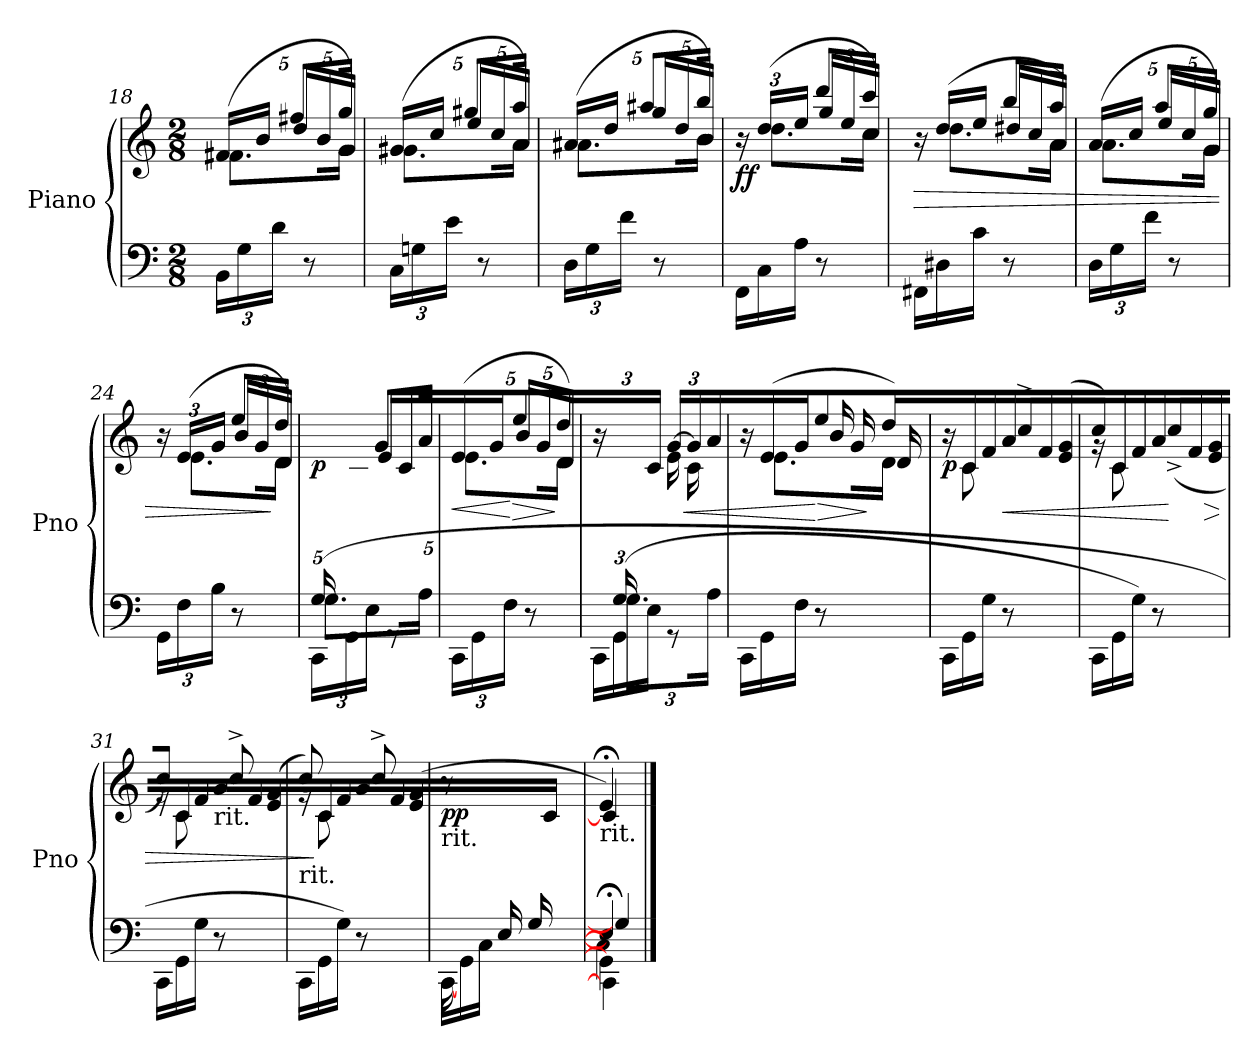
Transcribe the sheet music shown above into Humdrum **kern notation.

**kern	**kern	**dynam
*part1	*part1	*part1
*staff2	*staff1	*staff1/2
*I"Piano	*	*
*I'Pno	*	*
*clefF4	*clefG2	*
*k[]	*k[]	*
*C:	*C:	*
*M2/8	*M2/8	*
=18	=18	=18
*	*^	*
*	*	*^	*
*Xbrackettup	*Xbrackettup	*	*Xtuplet	*
24BB\LL	(20f#/LL	10ryy	10.f#X\L	.
24G\	.	.	.	.
.	20b/JJ	.	.	.
24d\JJ	.	.	.	.
.	10ff#X/L	20dd/LL	.	.
8r	.	.	.	.
.	.	20b/	20ryy	.
.	20gg/Jk)	20g/JJ	20g\Jk	.
=19	=19	=19	=19	=19
*	*tuplet	*	*Xtuplet	*
24C\LL	(20g#/LL	10ryy	10.g#X\L	.
24Gn\	.	.	.	.
.	20cc/JJ	.	.	.
24e\JJ	.	.	.	.
.	10gg#X/L	20ee/LL	.	.
8r	.	.	.	.
.	.	20cc/	20ryy	.
.	20aa/Jk)	20a/JJ	20a\Jk	.
=20	=20	=20	=20	=20
*	*tuplet	*	*Xtuplet	*
24D\LL	(20a#/LL	10ryy	10.a#X\L	.
24G\	.	.	.	.
.	20dd/JJ	.	.	.
24f\JJ	.	.	.	.
.	10aa#X/L	20gg/LL	.	.
8r	.	.	.	.
.	.	20dd/	20ryy	.
.	20bb/Jk)	20b/JJ	20b\Jk	.
=21	=21	=21	=21	=21
*Xtuplet	*tuplet	*	*	*
!	!	!	!	!LO:DY:b
24FF\LL	24r	8ryy	24ryy	ff
*	*	*	*Xtuplet	*
24C\	(24dd/LL	.	12.dd\L	.
24A\JJ	24ee/JJ	.	.	.
*	*tuplet	*Xtuplet	*	*
8r	12ddd/L	24gg/LL	.	.
.	.	24ee/	24ryy	.
.	24ccc/Jk)	24cc/JJ	24cc\Jk	.
=22	=22	=22	=22	=22
!	!	!	!	!LO:HP:b
24FF#X\LL	24r	8ryy	24ryy	>
24D#X\	(24dd/LL	.	12.dd\L	.
24c\JJ	24ee/JJ	.	.	.
8r	12bb/L	24dd#X/LL	.	.
.	.	24cc/	24ryy	.
.	24aa/Jk)	24a/JJ	24a\Jk	.
!!LO:PB:g=z	!!	!!
=23	=23	=23	=23	=23
*tuplet	*tuplet	*	*Xtuplet	*
24D\LL	(20a/LL	10ryy	10.a\L	.
24G\	.	.	.	.
.	20cc/JJ	.	.	.
24f\JJ	.	.	.	.
.	10aa/L	20ee/LL	.	.
8r	.	.	.	.
.	.	20cc/	20ryy	.
.	20gg/Jk)	20g/JJ	20g\Jk	.
=24	=24	=24	=24	=24
*	*tuplet	*	*	*
24GG\LL	24r	8ryy	24ryy	.
*	*	*	*Xtuplet	*
24F\	(24e/LL	.	12.e\L	.
24B\JJ	24g/JJ	.	.	.
*	*tuplet	*Xtuplet	*	*
8r	12ee/L	24b/LL	.	.
.	.	24g/	24ryy	.
.	24dd/Jk)	24d/JJ	24d\Jk	]
*	*v	*v	*v	*
=25	=25	=25
*^	*	*
*	*^	*	*
*	*	*^	*	*
*	*	*Xtuplet	*tuplet	*	*
*	*	*	*	*^	*
*	*	*	*	*	*^	*
!	!	!	!	!	!	!	!LO:DY:b
*	*	*	*	*	*v	*v	*
(20G/LL	5ryy	10.G\L	24CC\LL	20ryy	10ryy	p
.	.	.	24GG\	.	.	.
5ryy	.	.	.	20c/JJ	.	.
.	.	.	24E\JJ	.	.	.
.	.	.	.	10g/L	20e\LL	.
.	.	.	8rGG	.	.	.
.	.	20ryy	.	.	20c\	.
.	20A/JJ	20A\Jk	.	20a/Jk)	20ryy	.
*v	*v	*v	*v	*	*	*
*	*v	*v	*
=26	=26	=26
*	*tuplet	*
*^	*^	*
*	*^	*	*	*
!	!	!	!	!	!LO:HP:b
*v	*v	*v	*	*^	*
*	*	*	*Xtuplet	*
24CC\LL	(20e/LL	10ryy	10.e\L	<
24GG\	.	.	.	.
.	20g/JJ	.	.	.
24F\JJ	.	.	.	.
!	!	!	!	!LO:HP:n=1:b
.	10ee/L	20b/LL	.	[ >
8r	.	.	.	.
.	.	20g/	20ryy	.
.	20dd/Jk)	20d/JJ	20d\Jk	]
*	*v	*v	*v	*
=27	=27	=27
*^	*	*
*	*^	*	*
*	*	*^	*	*
*	*	*	*Xtuplet	*tuplet	*
*	*	*	*	*^	*
24ryy	24%5ryy	24ryy	24CC\LL	24r	8ryy	.
(24G/LL	.	12.G\L	24GG\	24ryy	.	.
6ryy	.	.	24E\JJ	24c/JJ	.	.
*	*	*	*	*	*Xtuplet	*
.	.	.	8rGG	[24g/L	24e\LL	.
!	!	!	!	!	!	!LO:HP:b
.	.	24ryy	.	24g/L]	24c\	<
.	24A/JJ	24A\Jk	.	24a/Jk)	24ryy	.
*v	*v	*v	*v	*	*	*
=28	=28	=28	=28
*	*	*^	*
24CC\LL	24r	8ryy	24ryy	.
24GG\	(24e/LL	.	12.e\L	.
24F\JJ	24g/JJ	.	.	.
!	!	!	!	!LO:HP:n=1:b
8r	12ee/L	24b/LL	.	[ >
.	.	24g/	24ryy	.
.	24dd/Jk)	24d/JJ	24d\Jk	]
!!LO:LB:g=z	!!	!!
=29	=29	=29	=29	=29
!	!	!	!	!LO:DY:b
24CC\LL	24r	24ryy	8ryy	p
24GG\	24c/LL	(12c\	.	.
24G\JJ	24f/JJ	.	.	.
!	!	!	!	!LO:HP:b
8r	24a\LL	8ryy	8cc^/L	<
.	24f\	.	.	.
.	(24e\ 24g\JJ	.	.	.
=30	=30	=30	=30	=30
*	*	*	*^	*
24CC\LL	24rg	24ryy	8cc/J)	8ryy	.
24GG\	24c/LL	(12c\	.	.	.
24G\JJ)	24f/JJ	.	.	.	.
8r	24a\LL	8ryy	8ryy	(8cc^/L	.
.	24f\	.	.	.	[
!	!	!	!	!	!LO:HP:b
.	(24e\ 24g\JJ	.	.	.	>
=31	=31	=31	=31	=31	=31
24CC\LL	24rg	24ryy	8ryy	8cc/J)	.
24GG\	24c/LL	(12c\	.	.	.
24G\JJ	24f/JJ	.	.	.	.
!	!LO:TX:b:t=rit.	!	!	!	!
8r	24a\LL	8ryy	8cc^/	8ryy	.
.	24f\	.	.	.	.
.	(24e\ 24g\JJ	.	.	.	.
*	*	*	*v	*v	*
!!LO:LB:g=z
=32	=32	=32	=32	=32
!	!LO:TX:b:t=rit.	!	!	!
24CC\LL	24rg	24ryy	8cc/)	.
24GG\	24c/LL	(12c\	.	]
24G\JJ)	24f/JJ	.	.	.
8r	24a\LL	8ryy	8cc^/	.
.	24f\	.	.	.
.	(24e\ 24g\JJ	.	.	.
*	*	*v	*v	*
=33	=33	=33	=33
*^	*	*	*
*	*^	*	*	*
*	*	*^	*	*	*
*	*	*	*^	*	*	*
*	*	*	*	*^	*	*	*
*	*	*	*	*	*^	*	*	*
!	!	!	!	!	!	!	!LO:TX:b:t=rit.	!	!
!	!	!	!	!	!	!	!	!	!LO:DY:b
8ryy	8ryy	6ryy	(24CC\LL	24ryy	[24CC	12ryy	8r	24%5ryy	pp
.	.	.	24GG\	[24GGyy	24%5ryy	.	.	.	.
.	.	.	24C\JJ	6ryy	.	[24Cyy	.	.	.
24E/LL	[24Eyy	.	8rGGyy	.	.	8ryy	12ryy	.	.
24G/	12ryy	[24Gyy	.	.	.	.	.	.	.
24ryy	.	24ryy	.	.	.	.	24c/JJ	[24cyy	.
*	*	*	*	*	*v	*v	*	*	*
=34	=34	=34	=34	=34	=34	=34	=34	=34
!	!	!	!	!	!	!LO:TX:b:t=rit.	!	!
4E/]	4G/]	4ryy	4GG\]	4CC;\]	4C\]	4e;</)	4c/]	.
*v	*v	*v	*v	*v	*v	*	*	*
*	*v	*v	*
==	==	==
*-	*-	*-
